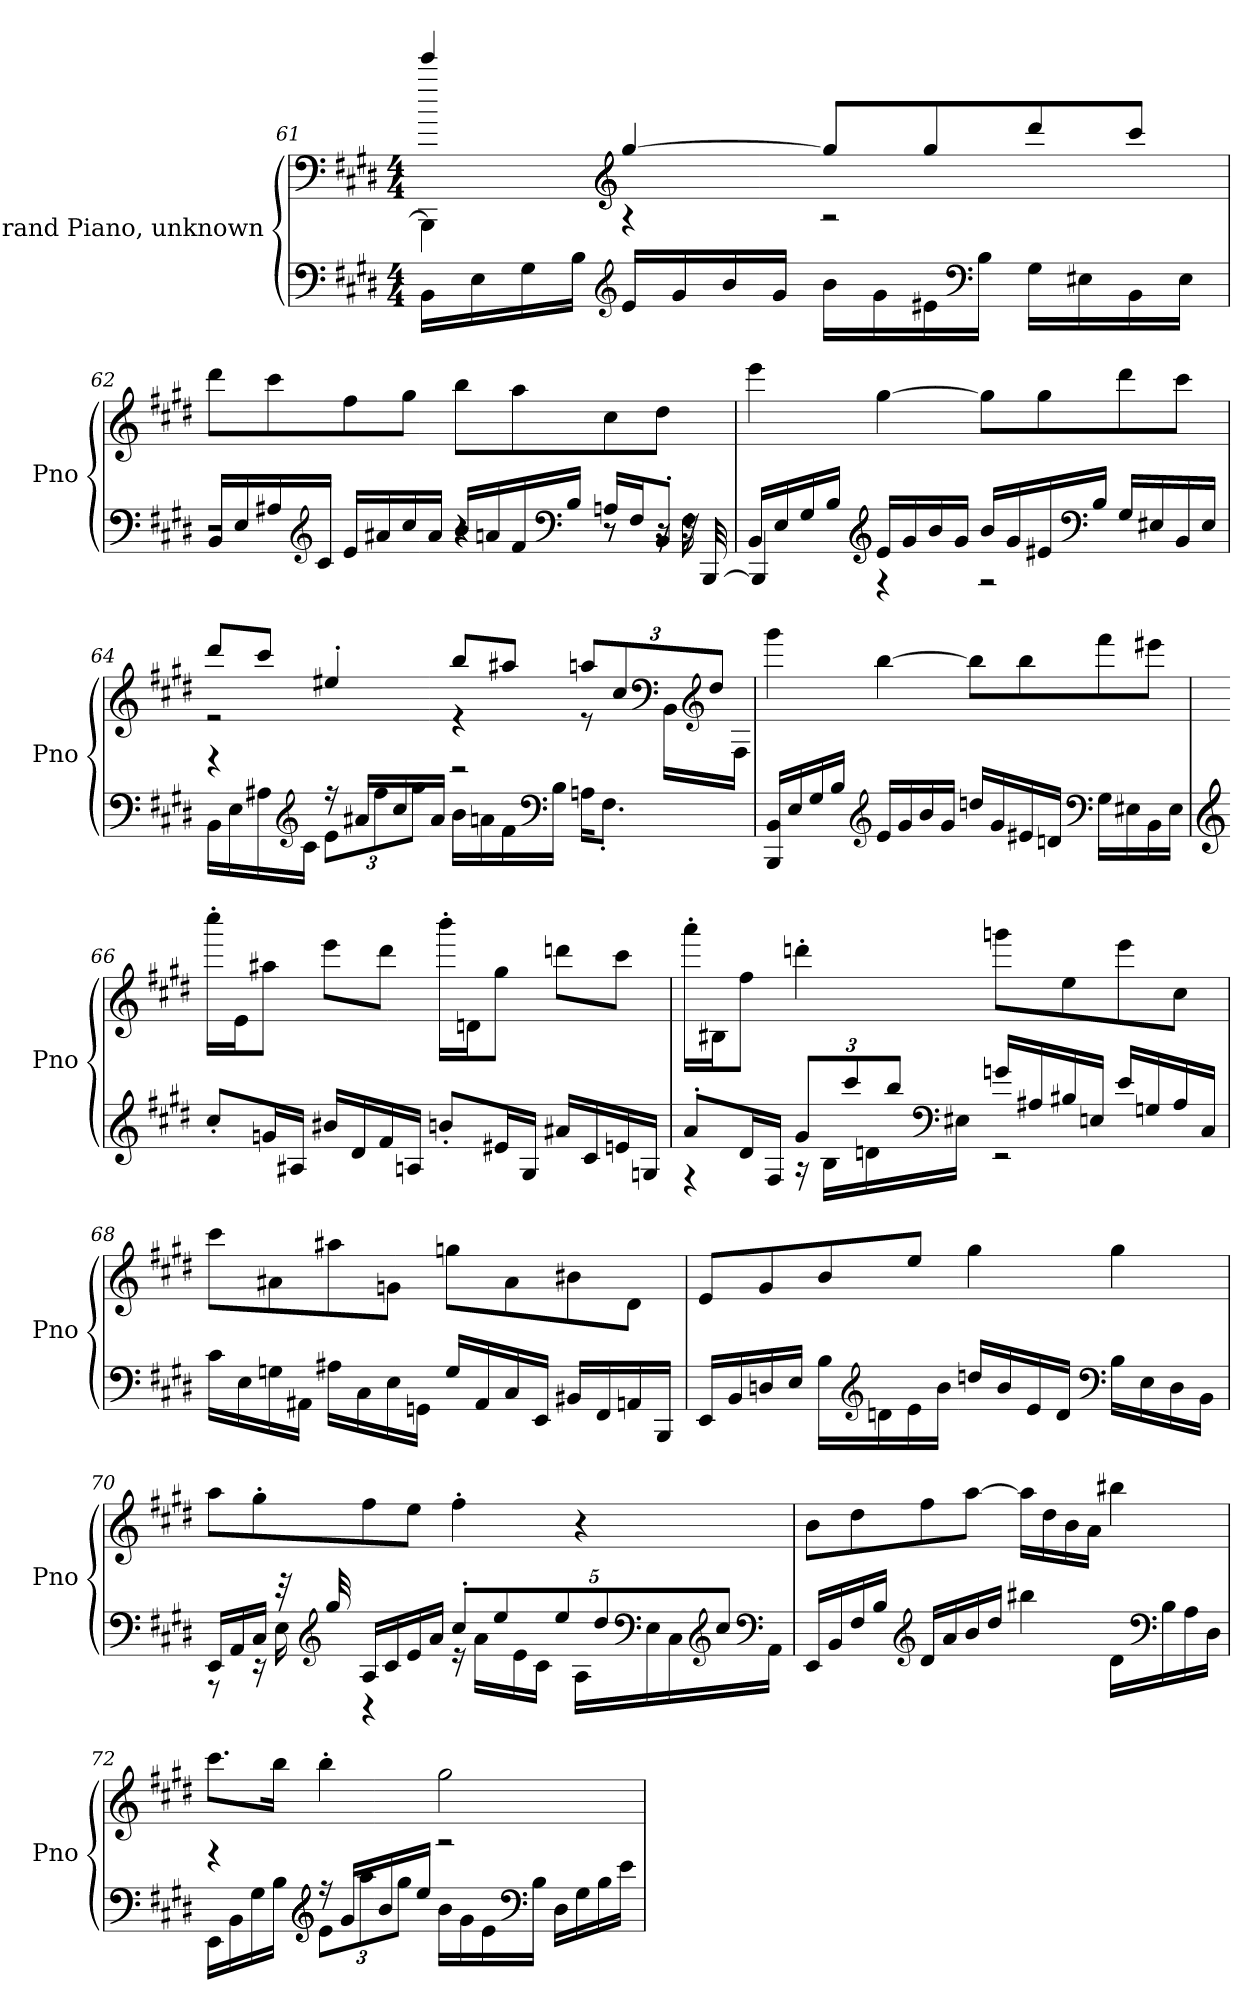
**kern	**kern
*part1	*part1
*staff2	*staff1
*I"Grand Piano, unknown	*
*I'Pno	*
!!LO:PB:g=z
*clefF4	*clefF4
*k[f#c#g#d#]	*k[f#c#g#d#]
*M4/4	*M4/4
=61	=61
*	*^
16BB\LL	4eee/	4BBB\]
16E\	.	.
16G#\	.	.
16B\JJ	.	.
*clefG2	*clefG2	*
16e/LL	[4gg#/	4r
16g#/	.	.
16b/	.	.
16g#/JJ	.	.
16b\LL	8gg#/L]	2r
16g#\	.	.
16e#X\	8gg#/	.
*clefF4	*	*
16B\JJ	.	.
16G#\LL	8ddd#/	.
16E#X\	.	.
16BB\	8ccc#/J	.
16E#\JJ	.	.
*	*v	*v
=62	=62
*^	*
*	*^	*
16BB/LL	2r	2r	8ddd#\L
16E/	.	.	.
16A#X/	.	.	8ccc#\
*clefG2	*	*	*
16c#/JJ	.	.	.
16e/LL	.	.	8ff#\
16a#X/	.	.	.
16cc#/	.	.	8gg#\J
16a#/JJ	.	.	.
16b/LL	4r	4r	8bb\L
16an/	.	.	.
16f#/	.	.	8aa\
*clefF4	*	*	*
16B/JJ	.	.	.
16An/LL	8r	8r	8cc#\
16F#/J	.	.	.
8BB'/J	16r	16r	8dd#\J
.	16F#\	32r	.
.	.	[32BBB/	.
*	*v	*v	*
!!LO:LB:g=z
=63	=63	=63
16BB/LL	4BBB/]	4eee\
16E/	.	.
16G#/	.	.
16B/JJ	.	.
*clefG2	*	*
16e/LL	4r	[4gg#\
16g#/	.	.
16b/	.	.
16g#/JJ	.	.
16b/LL	2r	8gg#\L]
16g#/	.	.
16e#X/	.	8gg#\
*clefF4	*	*
16B/JJ	.	.
16G#/LL	.	8ddd#\
16E#X/	.	.
16BB/	.	8ccc#\J
16E#/JJ	.	.
!!LO:LB:g=z
=64	=64	=64
*	*	*^
4r	16BB\LL	8ddd#/L	2r
.	16E\	.	.
.	16A#X\	8ccc#/J	.
*clefG2	*	*	*
.	16c#\JJ	.	.
*	*Xbrackettup	*	*
16r	12e\L	4ee#X'/	.
16a#X/LL	.	.	.
.	12ff#\	.	.
16cc#/	.	.	.
.	12gg#\J	.	.
16a#/JJ	.	.	.
2r	16b\LL	8bb/L	4r
.	16an\	.	.
.	16f#\	8aa#X/J	.
*clefF4	*	*	*
.	16B\JJ	.	.
*	*	*Xbrackettup	*
.	16An\KL	12aan/L	8r
.	8.F#'\J	.	.
.	.	12cc#/	.
*	*	*clefF4	*
.	.	.	16BB\LL
*	*	*clefG2	*
.	.	12dd#/J	.
.	.	.	16F#\JJ
*v	*v	*	*
*	*v	*v
!!LO:LB:g=z
=65	=65
16BBB/ 16BB/LL	4ggg#\
16E/	.
16G#/	.
16B/JJ	.
*clefG2	*
16e/LL	[4bb\
16g#/	.
16b/	.
16g#/JJ	.
16ddn/LL	8bb\L]
16g#/	.
16e#X/	8bb\
16dn/JJ	.
*clefF4	*
16G#\LL	8fff#\
16E#X\	.
16BB\	8eee#X\J
16E#\JJ	.
!!LO:LB:g=z
=66	=66
*clefG2	*
8cc#'/L	16cccc#'\LL
.	16e\J
16gn/L	8aa#X\J
16A#X/JJ	.
16b#X/LL	8eee\L
16d#/	.
16f#/	8ddd#\J
16An/JJ	.
8bn'/L	16bbb'\LL
.	16dn\J
16e#X/L	8gg#\J
16G#/JJ	.
16a#X/LL	8dddn\L
16c#/	.
16en/	8ccc#\J
16Gn/JJ	.
!!LO:LB:g=z
=67	=67
*^	*
8a'/L	4r	16aaa'\LL
.	.	16B#X\J
16d#/L	.	8ff#\J
16F#/JJ	.	.
12g#/L	16r	4dddn'\
.	16B\LL	.
12ccc#/	.	.
.	16dn\	.
12bb/J	.	.
*clefF4	*	*
.	16E#X\JJ	.
16gn/LL	2r	8gggn\L
16A#X/	.	.
16B#X/	.	8ee\
16En/JJ	.	.
16e/LL	.	8eee\
16Gn/	.	.
16A#/	.	8cc#\J
16C#/JJ	.	.
*v	*v	*
=68	=68
16c#\LL	8ccc#\L
16E\	.
16Gn\	8a#X\
16AA#X\JJ	.
16A#X\LL	8aa#X\
16C#\	.
16E\	8gn\J
16GGn\JJ	.
16G/LL	8ggn\L
16AA#/	.
16C#/	8a#\
16EE/JJ	.
16BB#X/LL	8b#X\
16FF#/	.
16AAn/	8d#\J
16BBB/JJ	.
!!LO:PB:g=z
=69	=69
16EE/LL	8e/L
16BB/	.
16Dn/	8g#/
16E/JJ	.
16B\LL	8b/
*clefG2	*
16dn\	.
16e\	8ee/J
16b\JJ	.
16ddn/LL	4gg#\
16b/	.
16e/	.
16d/JJ	.
*clefF4	*
16B\LL	4gg#\
16E\	.
16D\	.
16BB\JJ	.
!!LO:LB:g=z
=70	=70
*^	*
16EE/LL	8r	8aa\L
16AA/	.	.
16C#/JJ	16r	8gg#'\
32r	16E\	.
*clefG2	*	*
32gg#/	.	.
16A/LL	4r	8ff#\
16c#/	.	.
16e/	.	8ee\J
16a/JJ	.	.
10cc#'/L	16r	4ff#'\
.	16a\LL	.
10ee/	.	.
.	16e\	.
.	16c#\JJ	.
10ee/	.	.
.	16A\LL	4r
10dd#/	.	.
*clefF4	*	*
.	16E\	.
.	16C#\	.
*clefG2	*	*
10cc#/J	.	.
*clefF4	*	*
.	16AA\JJ	.
*v	*v	*
!!LO:LB:g=z
=71	=71
16EE/LL	8b\L
16BB/	.
16F#/	8dd#\
16B/JJ	.
*clefG2	*
16d#/LL	8ff#\
16a/	.
16b/	[8aa\J
16dd#/JJ	.
4bb#X\	16aa\LL]
.	16dd#\
.	16b\
.	16a\JJ
16d#\LL	4bb#X\
*clefF4	*
16B\	.
16A\	.
16D#\JJ	.
=72	=72
*^	*
4r	16EE\LL	8.ccc#\L
.	16BB\	.
.	16G#\	.
.	16B\JJ	16bb\Jk
*clefG2	*	*
16r	12e\L	4bb'\
16g#/LL	.	.
.	12aa\	.
16b/	.	.
.	12gg#\J	.
16ee/JJ	.	.
2r	16b\LL	2gg#\
.	16g#\	.
.	16e\	.
*clefF4	*	*
.	16B\JJ	.
.	16D#\LL	.
.	16G#\	.
.	16B\	.
.	16e\JJ	.
*v	*v	*
=	=
*-	*-
